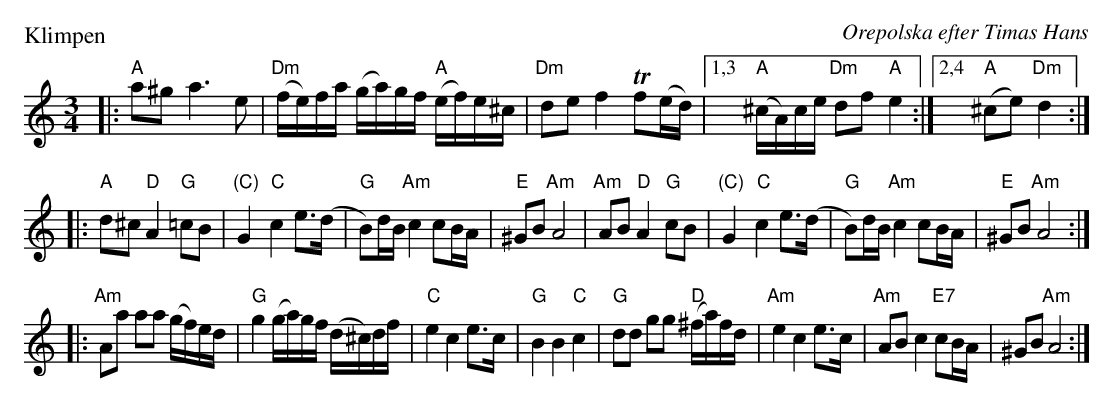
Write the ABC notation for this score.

X:1
P: Klimpen
O: Orepolska efter Timas Hans
M: 3/4
L: 1/16
K: Am
|: "A"a2^g2 a6 e2 | "Dm"(fe)fa (ga)gf "A"(ef)e^c | "Dm"d2e2 f4 Tf2(ed) \
|1,3 "A"(^cA)ce "Dm"d2f2 "A"e4 :|2,4 "A"(^c2e2) "Dm"d4 :|
|: "A"d2^c2 "D"A4 "G"=c2B2 | "(C)"G4 "C"c4 e3(d | "G"B2)dB "Am"c4 c2BA | "E"^G2B2 "Am"A8 \
|  "Am"A2B2 "D"A4 "G" c2B2 | "(C)"G4 "C"c4 e3(d | "G"B2)dB "Am"c4 c2BA | "E"^G2B2 "Am"A8 :|
|: "Am"A2a2 a2a2 (gf)ed | "G"g4 (ga)gf (d^c)df | "C"e4 c4 e3c | "G"B4 B4 "C"c4 \
|  "G"d2d2 g2g2 "D"(^fa)fd | "Am"e4 c4 e3c | "Am"A2B2 c4 "E7"c2BA | ^G2B2 "Am"A8 :|
